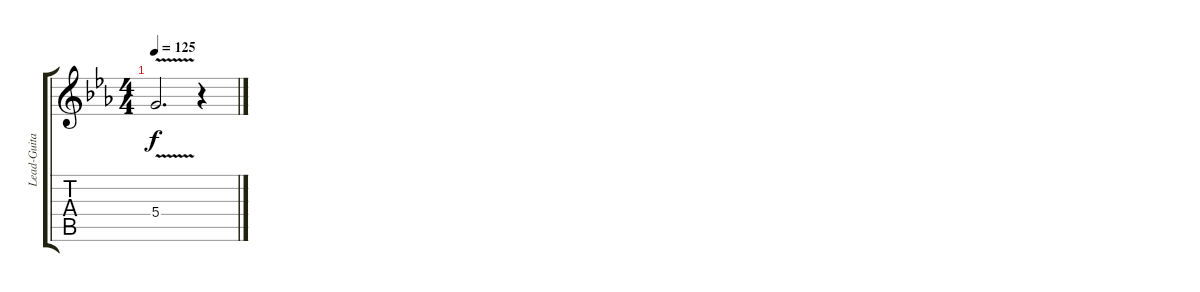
\track ("Lead-Guitar" "Lead-Guita") {instrument distortionguitar}
\staff {score tabs}
\tuning (E4 B3 G3 D3 A2 E2) {hide}
\ts (4 4)
\tempo 125
\clef g2
\ks eb
5.4{v t}.2{d dy f} r.4
